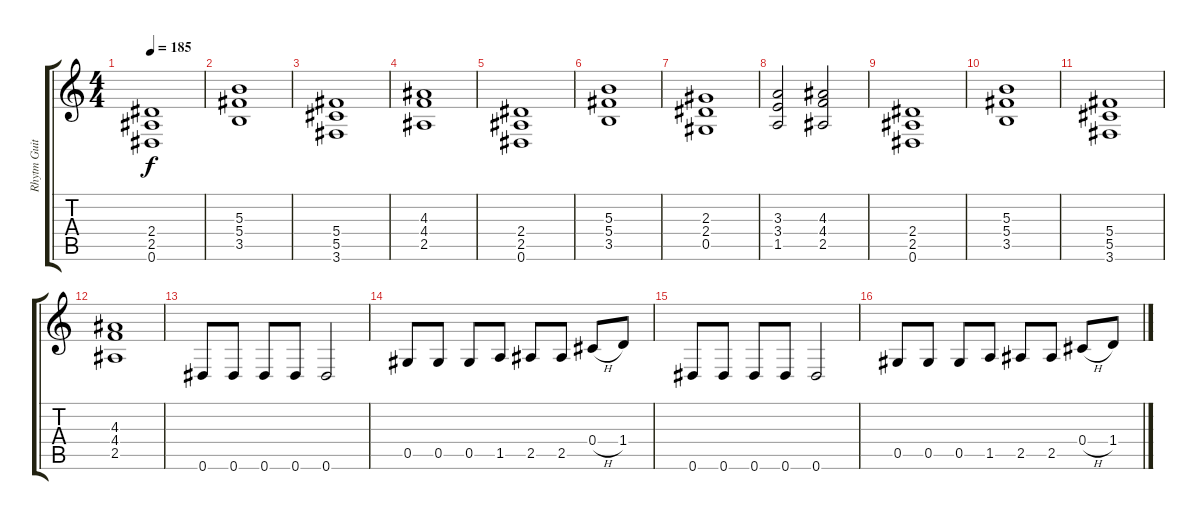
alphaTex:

\track ("Rhytm Guitar" "Rhytm Guit") {instrument distortionguitar}
\staff {score tabs}
\tuning (Eb4 Bb3 Gb3 Db3 Ab2 Eb2) {hide}
\ts (4 4)
\tempo 185
\clef g2
\ks c
(2.4 2.5 0.6).1{dy f} |
(5.3 5.4 3.5).1 |
(5.4 5.5 3.6).1 |
(4.3 4.4 2.5).1 |
(2.4 2.5 0.6).1 |
(5.3 5.4 3.5).1 |
(2.3 2.4 0.5).1 |
(3.3 3.4 1.5).2 (4.3 4.4 2.5).2 |
(2.4 2.5 0.6).1 |
(5.3 5.4 3.5).1 |
(5.4 5.5 3.6).1 |
(4.3 4.4 2.5).1 |
0.6.8 0.6.8 0.6.8 0.6.8 0.6.2 |
0.5.8 0.5.8 0.5.8 1.5.8 2.5.8 2.5.8 0.4{h}.8 1.4.8 |
0.6.8 0.6.8 0.6.8 0.6.8 0.6.2 |
0.5.8 0.5.8 0.5.8 1.5.8 2.5.8 2.5.8 0.4{h}.8 1.4.8
